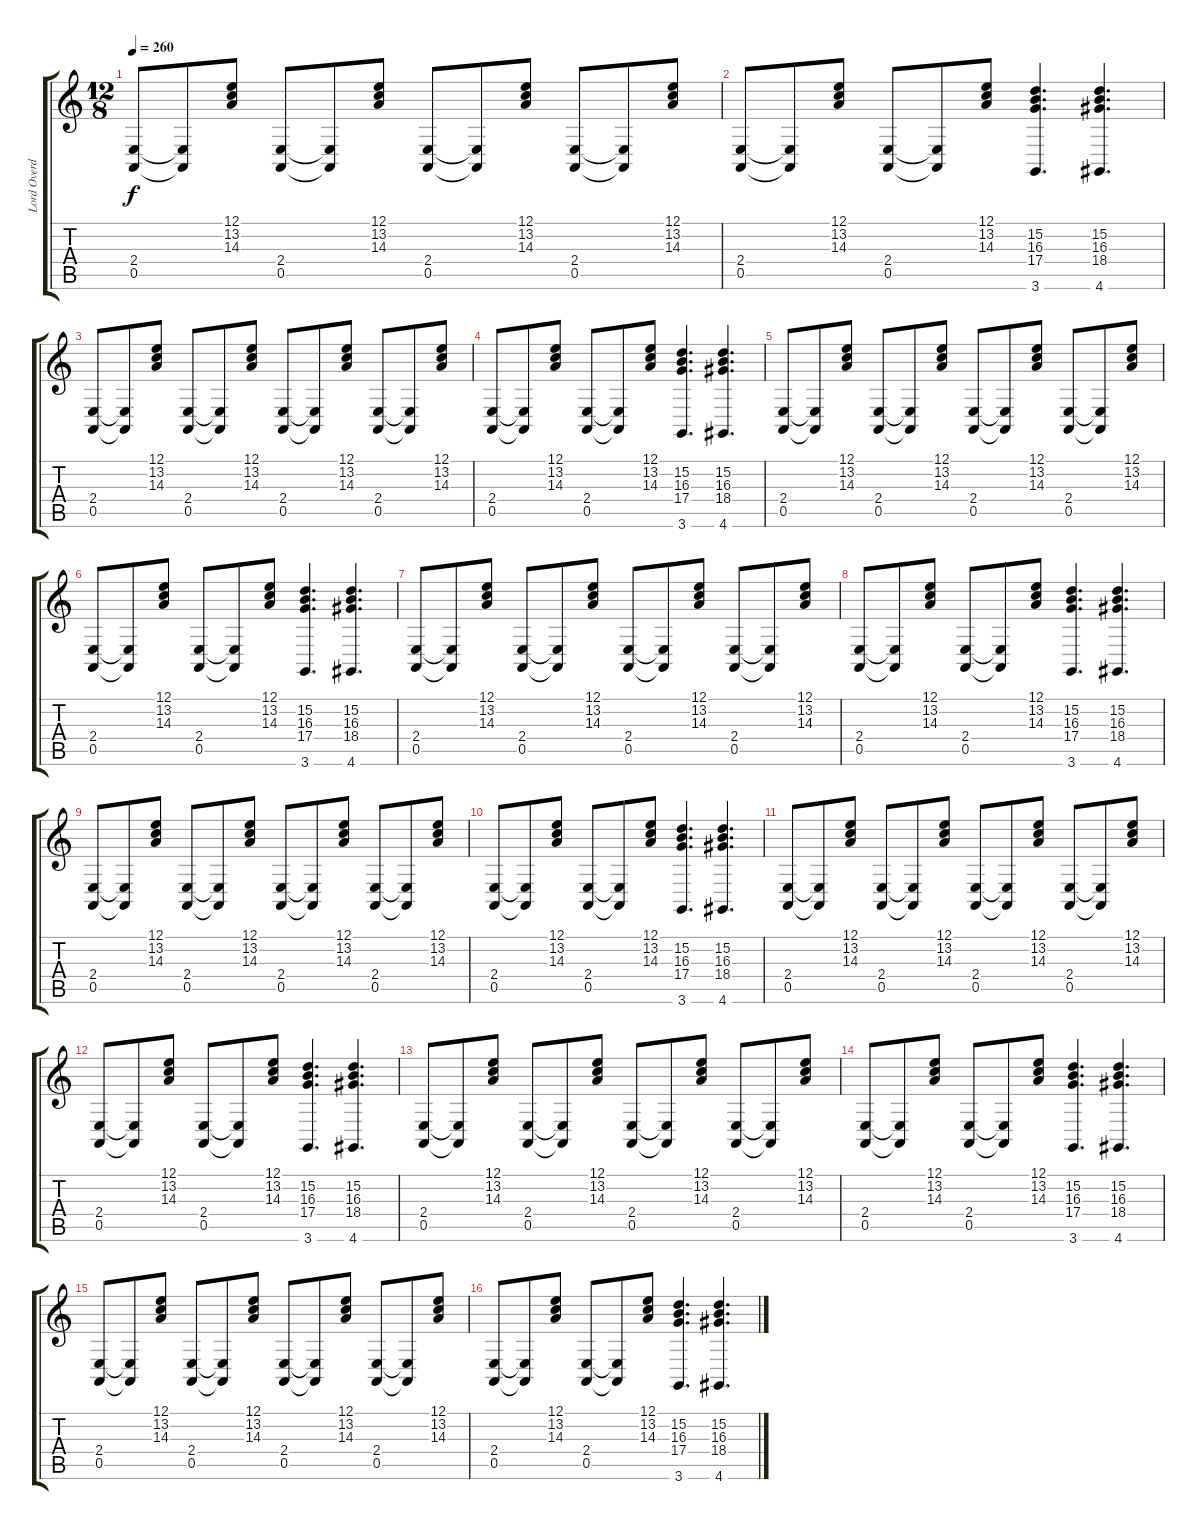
\track ("Lord Overdub" "Lord Overd") {instrument drawbarorgan}
\staff {score tabs}
\tuning (E4 B3 G3 D3 A2 E2) {hide}
\ts (12 8)
\tempo 260
\clef g2
\ks c
(2.4 0.5).8{dy f} (2.4{t} 0.5{t}).8 (12.1 13.2 14.3).8 (2.4 0.5).8 (2.4{t} 0.5{t}).8 (12.1 13.2 14.3).8 (2.4 0.5).8 (2.4{t} 0.5{t}).8 (12.1 13.2 14.3).8 (2.4 0.5).8 (2.4{t} 0.5{t}).8 (12.1 13.2 14.3).8 |
(2.4 0.5).8 (2.4{t} 0.5{t}).8 (12.1 13.2 14.3).8 (2.4 0.5).8 (2.4{t} 0.5{t}).8 (12.1 13.2 14.3).8 (15.2 16.3 17.4 3.6).4{d} (15.2 16.3 18.4 4.6).4{d} |
(2.4 0.5).8 (2.4{t} 0.5{t}).8 (12.1 13.2 14.3).8 (2.4 0.5).8 (2.4{t} 0.5{t}).8 (12.1 13.2 14.3).8 (2.4 0.5).8 (2.4{t} 0.5{t}).8 (12.1 13.2 14.3).8 (2.4 0.5).8 (2.4{t} 0.5{t}).8 (12.1 13.2 14.3).8 |
(2.4 0.5).8 (2.4{t} 0.5{t}).8 (12.1 13.2 14.3).8 (2.4 0.5).8 (2.4{t} 0.5{t}).8 (12.1 13.2 14.3).8 (15.2 16.3 17.4 3.6).4{d} (15.2 16.3 18.4 4.6).4{d} |
(2.4 0.5).8 (2.4{t} 0.5{t}).8 (12.1 13.2 14.3).8 (2.4 0.5).8 (2.4{t} 0.5{t}).8 (12.1 13.2 14.3).8 (2.4 0.5).8 (2.4{t} 0.5{t}).8 (12.1 13.2 14.3).8 (2.4 0.5).8 (2.4{t} 0.5{t}).8 (12.1 13.2 14.3).8 |
(2.4 0.5).8 (2.4{t} 0.5{t}).8 (12.1 13.2 14.3).8 (2.4 0.5).8 (2.4{t} 0.5{t}).8 (12.1 13.2 14.3).8 (15.2 16.3 17.4 3.6).4{d} (15.2 16.3 18.4 4.6).4{d} |
(2.4 0.5).8 (2.4{t} 0.5{t}).8 (12.1 13.2 14.3).8 (2.4 0.5).8 (2.4{t} 0.5{t}).8 (12.1 13.2 14.3).8 (2.4 0.5).8 (2.4{t} 0.5{t}).8 (12.1 13.2 14.3).8 (2.4 0.5).8 (2.4{t} 0.5{t}).8 (12.1 13.2 14.3).8 |
(2.4 0.5).8 (2.4{t} 0.5{t}).8 (12.1 13.2 14.3).8 (2.4 0.5).8 (2.4{t} 0.5{t}).8 (12.1 13.2 14.3).8 (15.2 16.3 17.4 3.6).4{d} (15.2 16.3 18.4 4.6).4{d} |
(2.4 0.5).8 (2.4{t} 0.5{t}).8 (12.1 13.2 14.3).8 (2.4 0.5).8 (2.4{t} 0.5{t}).8 (12.1 13.2 14.3).8 (2.4 0.5).8 (2.4{t} 0.5{t}).8 (12.1 13.2 14.3).8 (2.4 0.5).8 (2.4{t} 0.5{t}).8 (12.1 13.2 14.3).8 |
(2.4 0.5).8 (2.4{t} 0.5{t}).8 (12.1 13.2 14.3).8 (2.4 0.5).8 (2.4{t} 0.5{t}).8 (12.1 13.2 14.3).8 (15.2 16.3 17.4 3.6).4{d} (15.2 16.3 18.4 4.6).4{d} |
(2.4 0.5).8 (2.4{t} 0.5{t}).8 (12.1 13.2 14.3).8 (2.4 0.5).8 (2.4{t} 0.5{t}).8 (12.1 13.2 14.3).8 (2.4 0.5).8 (2.4{t} 0.5{t}).8 (12.1 13.2 14.3).8 (2.4 0.5).8 (2.4{t} 0.5{t}).8 (12.1 13.2 14.3).8 |
(2.4 0.5).8 (2.4{t} 0.5{t}).8 (12.1 13.2 14.3).8 (2.4 0.5).8 (2.4{t} 0.5{t}).8 (12.1 13.2 14.3).8 (15.2 16.3 17.4 3.6).4{d} (15.2 16.3 18.4 4.6).4{d} |
(2.4 0.5).8 (2.4{t} 0.5{t}).8 (12.1 13.2 14.3).8 (2.4 0.5).8 (2.4{t} 0.5{t}).8 (12.1 13.2 14.3).8 (2.4 0.5).8 (2.4{t} 0.5{t}).8 (12.1 13.2 14.3).8 (2.4 0.5).8 (2.4{t} 0.5{t}).8 (12.1 13.2 14.3).8 |
(2.4 0.5).8 (2.4{t} 0.5{t}).8 (12.1 13.2 14.3).8 (2.4 0.5).8 (2.4{t} 0.5{t}).8 (12.1 13.2 14.3).8 (15.2 16.3 17.4 3.6).4{d} (15.2 16.3 18.4 4.6).4{d} |
(2.4 0.5).8 (2.4{t} 0.5{t}).8 (12.1 13.2 14.3).8 (2.4 0.5).8 (2.4{t} 0.5{t}).8 (12.1 13.2 14.3).8 (2.4 0.5).8 (2.4{t} 0.5{t}).8 (12.1 13.2 14.3).8 (2.4 0.5).8 (2.4{t} 0.5{t}).8 (12.1 13.2 14.3).8 |
(2.4 0.5).8 (2.4{t} 0.5{t}).8 (12.1 13.2 14.3).8 (2.4 0.5).8 (2.4{t} 0.5{t}).8 (12.1 13.2 14.3).8 (15.2 16.3 17.4 3.6).4{d} (15.2 16.3 18.4 4.6).4{d}
